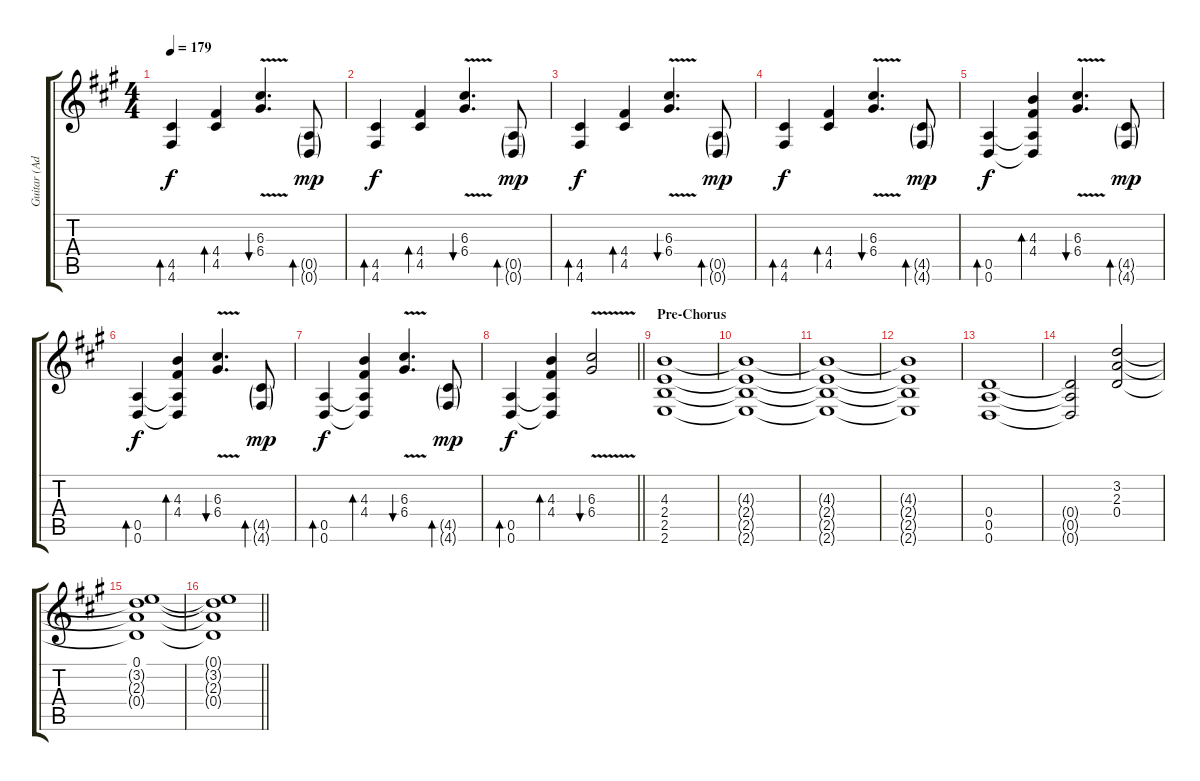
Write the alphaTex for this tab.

\track ("Guitar (Adam Gontier)" "Guitar (Ad") {instrument acousticguitarsteel}
\staff {score tabs}
\tuning (E4 B3 G3 D3 A2 D2) {hide}
\ts (4 4)
\tempo 179
\clef g2
\ks f#minor
(4.5 4.6).4{bd 60 dy f} (4.4 4.5).4{bd 60} (6.3{v} 6.4{v}).4{d bu 60} (0.5{g} 0.6{g}).8{bd 60 dy mp} |
(4.5 4.6).4{bd 60 dy f} (4.4 4.5).4{bd 60} (6.3{v} 6.4{v}).4{d bu 60} (0.5{g} 0.6{g}).8{bd 60 dy mp} |
(4.5 4.6).4{bd 60 dy f} (4.4 4.5).4{bd 60} (6.3{v} 6.4{v}).4{d bu 60} (0.5{g} 0.6{g}).8{bd 60 dy mp} |
(4.5 4.6).4{bd 60 dy f} (4.4 4.5).4{bd 60} (6.3{v} 6.4{v}).4{d bu 60} (4.5{g} 4.6{g}).8{bd 60 dy mp} |
(0.5 0.6).4{bd 60 dy f} (4.3 4.4 0.5{t} 0.6{t}).4{bd 60} (6.3{v} 6.4{v}).4{d bu 60} (4.5{g} 4.6{g}).8{bd 60 dy mp} |
(0.5 0.6).4{bd 60 dy f} (4.3 4.4 0.5{t} 0.6{t}).4{bd 60} (6.3{v} 6.4{v}).4{d bu 60} (4.5{g} 4.6{g}).8{bd 60 dy mp} |
(0.5 0.6).4{bd 60 dy f} (4.3 4.4 0.5{t} 0.6{t}).4{bd 60} (6.3{v} 6.4{v}).4{d bu 60} (4.5{g} 4.6{g}).8{bd 60 dy mp} |
\barLineRight lightlight
(0.5 0.6).4{bd 60 dy f} (4.3 4.4 0.5{t} 0.6{t}).4{bd 60} (6.3{v} 6.4{v}).2{bu 60} |
\section ("" "Pre-Chorus")
(4.3 2.4 2.5 2.6).1{instrument distortionguitar} |
(4.3{t} 2.4{t} 2.5{t} 2.6{t}).1 |
(4.3{t} 2.4{t} 2.5{t} 2.6{t}).1 |
(4.3{t} 2.4{t} 2.5{t} 2.6{t}).1 |
(0.4 0.5 0.6).1 |
(0.4{t} 0.5{t} 0.6{t}).2 (3.2 2.3 0.4).2 |
(0.1 3.2{t} 2.3{t} 0.4{t}).1 |
\barLineRight lightlight
(0.1{t} 3.2{t} 2.3{t} 0.4{t}).1
